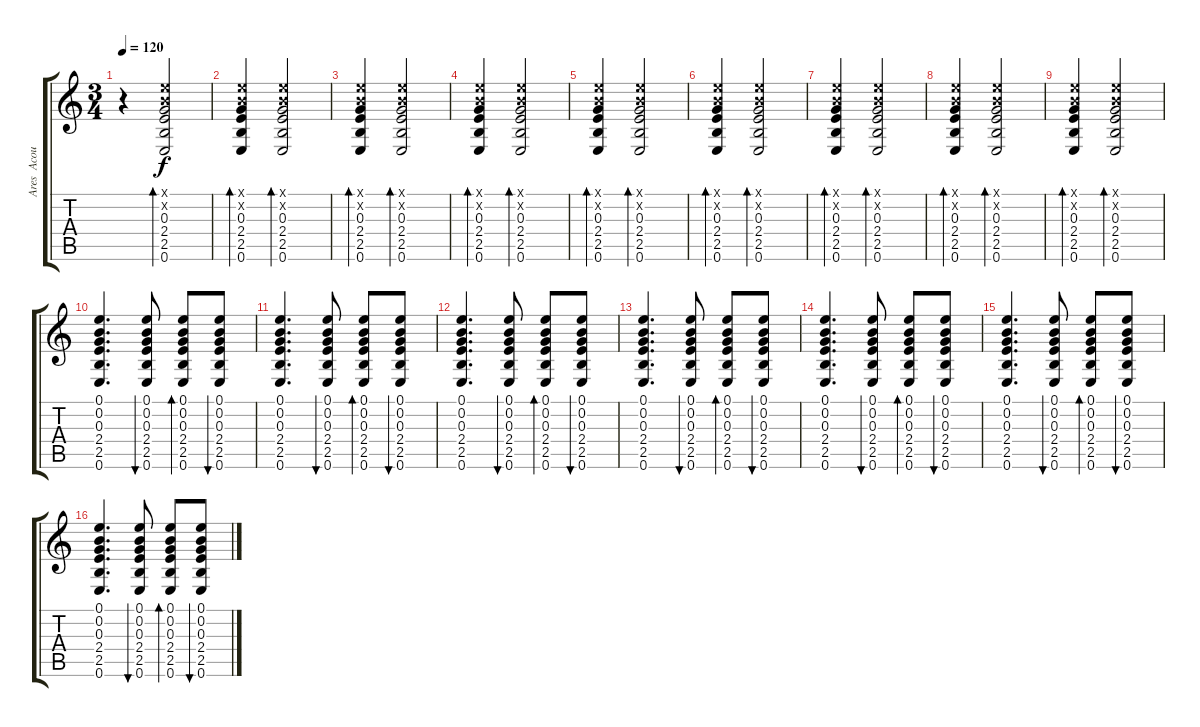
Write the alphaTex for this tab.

\track ("Ares  Acoustic Rhytm Guitar  " "Ares  Acou") {instrument acousticguitarsteel}
\staff {score tabs}
\tuning (E4 B3 G3 D3 A2 E2) {hide}
\ts (3 4)
\tempo 120
\clef g2
\ks c
r.4{dy f} (0.1{x} 0.2{x} 0.3 2.4 2.5 0.6).2{bd 120} |
(0.1{x} 0.2{x} 0.3 2.4 2.5 0.6).4{bd 120} (0.1{x} 0.2{x} 0.3 2.4 2.5 0.6).2{bd 120} |
(0.1{x} 0.2{x} 0.3 2.4 2.5 0.6).4{bd 120} (0.1{x} 0.2{x} 0.3 2.4 2.5 0.6).2{bd 120} |
(0.1{x} 0.2{x} 0.3 2.4 2.5 0.6).4{bd 120} (0.1{x} 0.2{x} 0.3 2.4 2.5 0.6).2{bd 120} |
(0.1{x} 0.2{x} 0.3 2.4 2.5 0.6).4{bd 120} (0.1{x} 0.2{x} 0.3 2.4 2.5 0.6).2{bd 120} |
(0.1{x} 0.2{x} 0.3 2.4 2.5 0.6).4{bd 120} (0.1{x} 0.2{x} 0.3 2.4 2.5 0.6).2{bd 120} |
(0.1{x} 0.2{x} 0.3 2.4 2.5 0.6).4{bd 120} (0.1{x} 0.2{x} 0.3 2.4 2.5 0.6).2{bd 120} |
(0.1{x} 0.2{x} 0.3 2.4 2.5 0.6).4{bd 120} (0.1{x} 0.2{x} 0.3 2.4 2.5 0.6).2{bd 120} |
(0.1{x} 0.2{x} 0.3 2.4 2.5 0.6).4{bd 120} (0.1{x} 0.2{x} 0.3 2.4 2.5 0.6).2{bd 120} |
(0.1 0.2 0.3 2.4 2.5 0.6).4{d} (0.1 0.2 0.3 2.4 2.5 0.6).8{bu 30} (0.1 0.2 0.3 2.4 2.5 0.6).8{bd 30} (0.1 0.2 0.3 2.4 2.5 0.6).8{bu 30} |
(0.1 0.2 0.3 2.4 2.5 0.6).4{d} (0.1 0.2 0.3 2.4 2.5 0.6).8{bu 30} (0.1 0.2 0.3 2.4 2.5 0.6).8{bd 30} (0.1 0.2 0.3 2.4 2.5 0.6).8{bu 30} |
(0.1 0.2 0.3 2.4 2.5 0.6).4{d} (0.1 0.2 0.3 2.4 2.5 0.6).8{bu 30} (0.1 0.2 0.3 2.4 2.5 0.6).8{bd 30} (0.1 0.2 0.3 2.4 2.5 0.6).8{bu 30} |
(0.1 0.2 0.3 2.4 2.5 0.6).4{d} (0.1 0.2 0.3 2.4 2.5 0.6).8{bu 30} (0.1 0.2 0.3 2.4 2.5 0.6).8{bd 30} (0.1 0.2 0.3 2.4 2.5 0.6).8{bu 30} |
(0.1 0.2 0.3 2.4 2.5 0.6).4{d} (0.1 0.2 0.3 2.4 2.5 0.6).8{bu 30} (0.1 0.2 0.3 2.4 2.5 0.6).8{bd 30} (0.1 0.2 0.3 2.4 2.5 0.6).8{bu 30} |
(0.1 0.2 0.3 2.4 2.5 0.6).4{d} (0.1 0.2 0.3 2.4 2.5 0.6).8{bu 30} (0.1 0.2 0.3 2.4 2.5 0.6).8{bd 30} (0.1 0.2 0.3 2.4 2.5 0.6).8{bu 30} |
(0.1 0.2 0.3 2.4 2.5 0.6).4{d} (0.1 0.2 0.3 2.4 2.5 0.6).8{bu 30} (0.1 0.2 0.3 2.4 2.5 0.6).8{bd 30} (0.1 0.2 0.3 2.4 2.5 0.6).8{bu 30}
